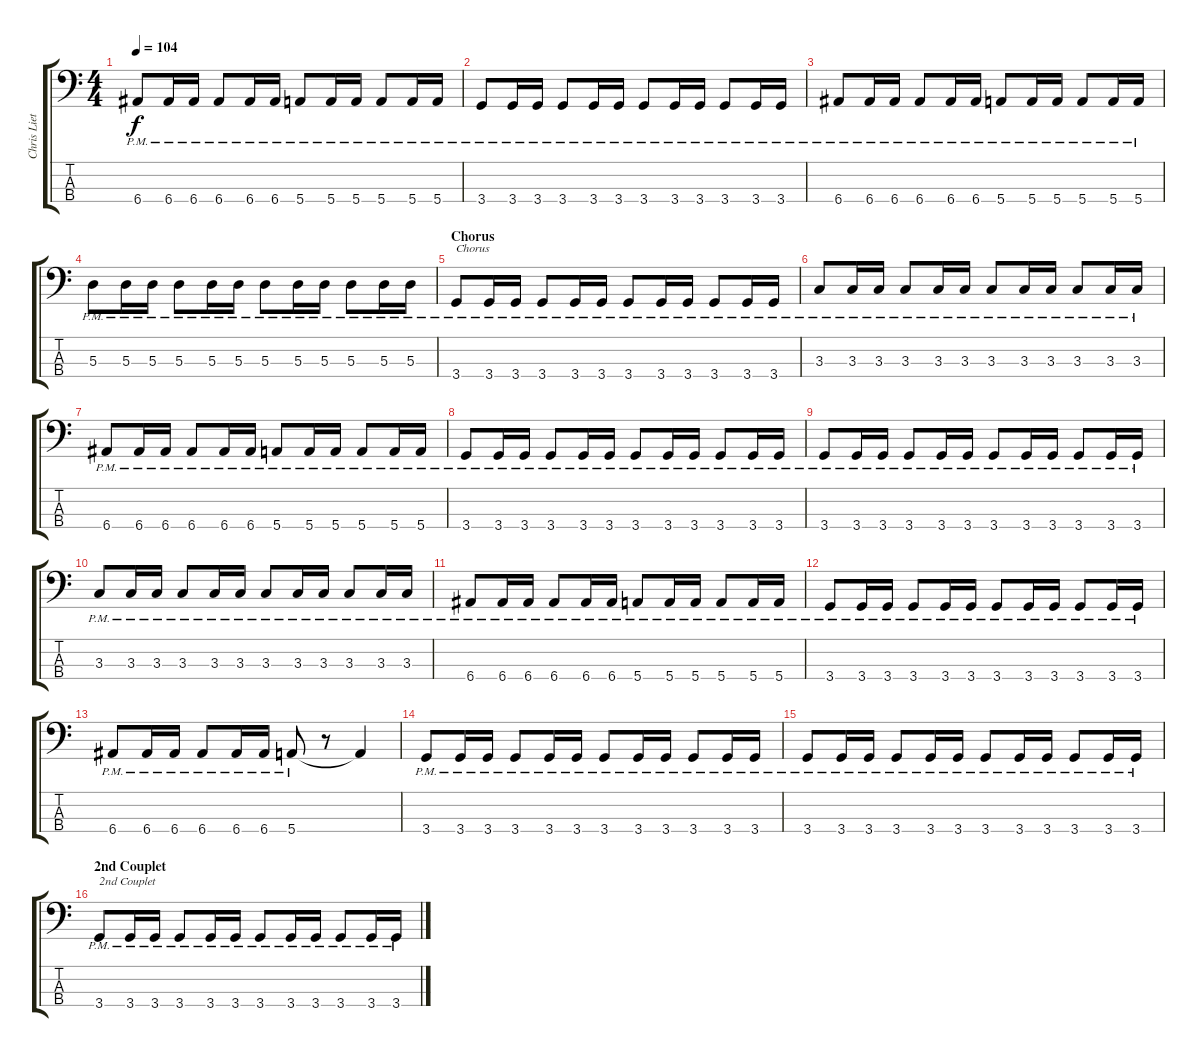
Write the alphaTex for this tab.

\track ("Chris Lietz" "Chris Liet") {instrument electricbassfinger}
\staff {score tabs}
\tuning (G2 D2 A1 E1) {hide}
\ts (4 4)
\tempo 104
\clef f4
\ks c
6.4{pm}.8{dy f} 6.4{pm}.16 6.4{pm}.16 6.4{pm}.8 6.4{pm}.16 6.4{pm}.16 5.4{pm}.8 5.4{pm}.16 5.4{pm}.16 5.4{pm}.8 5.4{pm}.16 5.4{pm}.16 |
3.4{pm}.8 3.4{pm}.16 3.4{pm}.16 3.4{pm}.8 3.4{pm}.16 3.4{pm}.16 3.4{pm}.8 3.4{pm}.16 3.4{pm}.16 3.4{pm}.8 3.4{pm}.16 3.4{pm}.16 |
6.4{pm}.8 6.4{pm}.16 6.4{pm}.16 6.4{pm}.8 6.4{pm}.16 6.4{pm}.16 5.4{pm}.8 5.4{pm}.16 5.4{pm}.16 5.4{pm}.8 5.4{pm}.16 5.4{pm}.16 |
5.3{pm}.8 5.3{pm}.16 5.3{pm}.16 5.3{pm}.8 5.3{pm}.16 5.3{pm}.16 5.3{pm}.8 5.3{pm}.16 5.3{pm}.16 5.3{pm}.8 5.3{pm}.16 5.3{pm}.16 |
\section ("" "Chorus")
3.4{pm}.8{txt "Chorus"} 3.4{pm}.16 3.4{pm}.16 3.4{pm}.8 3.4{pm}.16 3.4{pm}.16 3.4{pm}.8 3.4{pm}.16 3.4{pm}.16 3.4{pm}.8 3.4{pm}.16 3.4{pm}.16 |
\section ("" "")
3.3{pm}.8 3.3{pm}.16 3.3{pm}.16 3.3{pm}.8 3.3{pm}.16 3.3{pm}.16 3.3{pm}.8 3.3{pm}.16 3.3{pm}.16 3.3{pm}.8 3.3{pm}.16 3.3{pm}.16 |
6.4{pm}.8 6.4{pm}.16 6.4{pm}.16 6.4{pm}.8 6.4{pm}.16 6.4{pm}.16 5.4{pm}.8 5.4{pm}.16 5.4{pm}.16 5.4{pm}.8 5.4{pm}.16 5.4{pm}.16 |
3.4{pm}.8 3.4{pm}.16 3.4{pm}.16 3.4{pm}.8 3.4{pm}.16 3.4{pm}.16 3.4{pm}.8 3.4{pm}.16 3.4{pm}.16 3.4{pm}.8 3.4{pm}.16 3.4{pm}.16 |
3.4{pm}.8 3.4{pm}.16 3.4{pm}.16 3.4{pm}.8 3.4{pm}.16 3.4{pm}.16 3.4{pm}.8 3.4{pm}.16 3.4{pm}.16 3.4{pm}.8 3.4{pm}.16 3.4{pm}.16 |
3.3{pm}.8 3.3{pm}.16 3.3{pm}.16 3.3{pm}.8 3.3{pm}.16 3.3{pm}.16 3.3{pm}.8 3.3{pm}.16 3.3{pm}.16 3.3{pm}.8 3.3{pm}.16 3.3{pm}.16 |
6.4{pm}.8 6.4{pm}.16 6.4{pm}.16 6.4{pm}.8 6.4{pm}.16 6.4{pm}.16 5.4{pm}.8 5.4{pm}.16 5.4{pm}.16 5.4{pm}.8 5.4{pm}.16 5.4{pm}.16 |
3.4{pm}.8 3.4{pm}.16 3.4{pm}.16 3.4{pm}.8 3.4{pm}.16 3.4{pm}.16 3.4{pm}.8 3.4{pm}.16 3.4{pm}.16 3.4{pm}.8 3.4{pm}.16 3.4{pm}.16 |
6.4{pm}.8 6.4{pm}.16 6.4{pm}.16 6.4{pm}.8 6.4{pm}.16 6.4{pm}.16 5.4{pm}.8 r.8 5.4{t}.4 |
3.4{pm}.8 3.4{pm}.16 3.4{pm}.16 3.4{pm}.8 3.4{pm}.16 3.4{pm}.16 3.4{pm}.8 3.4{pm}.16 3.4{pm}.16 3.4{pm}.8 3.4{pm}.16 3.4{pm}.16 |
3.4{pm}.8 3.4{pm}.16 3.4{pm}.16 3.4{pm}.8 3.4{pm}.16 3.4{pm}.16 3.4{pm}.8 3.4{pm}.16 3.4{pm}.16 3.4{pm}.8 3.4{pm}.16 3.4{pm}.16 |
\section ("" "2nd Couplet")
3.4{pm}.8{txt "2nd Couplet"} 3.4{pm}.16 3.4{pm}.16 3.4{pm}.8 3.4{pm}.16 3.4{pm}.16 3.4{pm}.8 3.4{pm}.16 3.4{pm}.16 3.4{pm}.8 3.4{pm}.16 3.4{pm}.16
